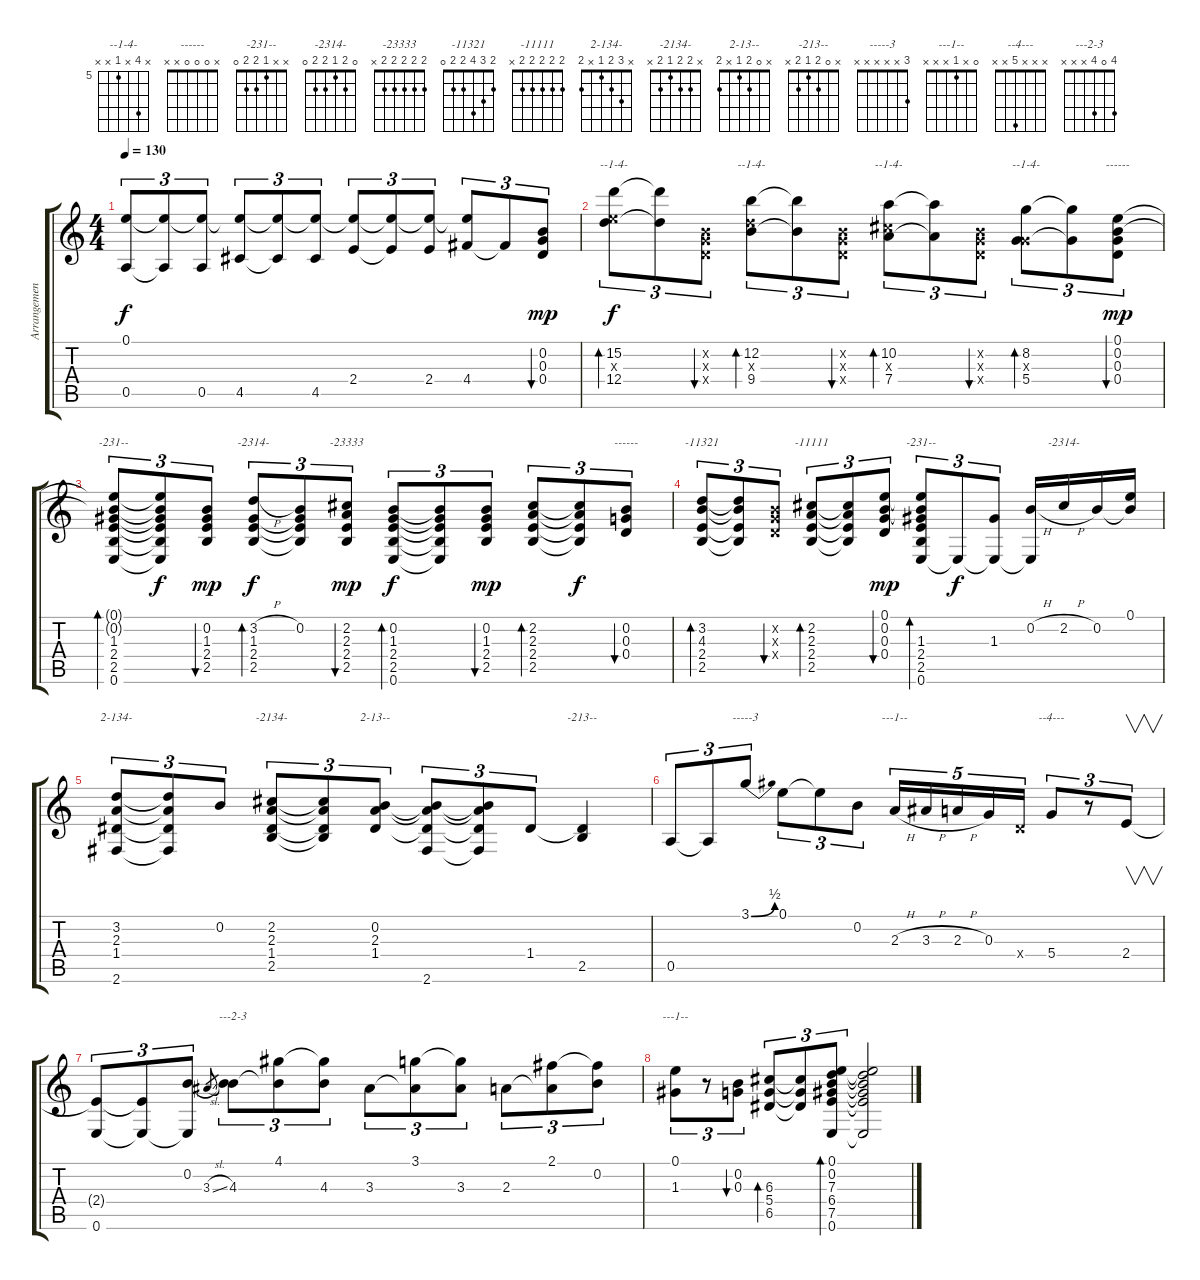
\track ("Arrangement guitare février 2002" "Arrangemen") {instrument acousticguitarnylon}
\staff {score tabs}
\tuning (E4 B3 G3 D3 A2 E2) {hide}
\chord ("--1-4-" x 15 x 12 x x) {firstfret 12}
\chord ("--1-4-" x 12 x 9 x x) {firstfret 9}
\chord ("--1-4-" x 10 x 7 x x) {firstfret 7}
\chord ("--1-4-" x 8 x 5 x x) {firstfret 5}
\chord ("------" 0 0 0 0 0 0)
\chord ("-231--" 0 0 1 2 2 0)
\chord ("-2314-" 0 3 1 2 2 0)
\chord ("-23333" 2 2 2 2 2 x)
\chord ("------" x 0 0 0 x x)
\chord ("-11321" 2 3 4 2 2 0)
\chord ("-11111" 2 2 2 2 2 x)
\chord ("-231--" x x 1 2 2 0)
\chord ("-2314-" 0 2 1 2 2 0)
\chord ("2-134-" x 3 2 1 x 2)
\chord ("-2134-" x 2 2 1 2 x)
\chord ("2-13--" x 0 2 1 x 2)
\chord ("-213--" x 0 2 1 2 x)
\chord ("-----3" 3 x x x x x)
\chord ("---1--" x x 2 x x x)
\chord ("--4---" x x x 5 x x)
\chord ("---2-3" 4 0 4 x x x)
\chord ("---1--" 0 x 1 x x x)
\ts (4 4)
\tempo 130
\clef g2
\ks c
(0.1{t} 0.5).8{tu (3 2) dy f} (0.1{t} 0.5{t}).8{tu (3 2)} (0.1{t} 0.5).8{tu (3 2)} (0.1{t} 4.5).8{tu (3 2)} (0.1{t} 4.5{t}).8{tu (3 2)} (0.1{t} 4.5).8{tu (3 2)} (0.1{t} 2.4).8{tu (3 2)} (0.1{t} 2.4{t}).8{tu (3 2)} (0.1{t} 2.4).8{tu (3 2)} (0.1{t} 4.4).8{tu (3 2)} 4.4{t}.8{tu (3 2)} (0.2 0.3 0.4).8{tu (3 2) bu 30 dy mp} |
(15.2 9.3{x} 12.4).8{tu (3 2) bd 30 ch "--1-4-" dy f} (15.2{t} 12.4{t}).8{tu (3 2)} (0.2{x} 0.3{x} 0.4{x}).8{tu (3 2) bu 30} (12.2 7.3{x} 9.4).8{tu (3 2) bd 30 ch "--1-4-"} (12.2{t} 9.4{t}).8{tu (3 2)} (0.2{x} 0.3{x} 0.4{x}).8{tu (3 2) bu 30} (10.2 6.3{x} 7.4).8{tu (3 2) bd 30 ch "--1-4-"} (10.2{t} 7.4{t}).8{tu (3 2)} (0.2{x} 0.3{x} 0.4{x}).8{tu (3 2) bu 30} (8.2 0.3{x} 5.4).8{tu (3 2) bd 30 ch "--1-4-"} (8.2{t} 5.4{t}).8{tu (3 2)} (0.1 0.2 0.3 0.4).8{tu (3 2) bu 30 ch "------" dy mp} |
(0.1{t} 0.2{t} 1.3 2.4 2.5 0.6).8{tu (3 2) bd 30 ch "-231--"} (0.1{t} 0.2{t} 1.3{t} 2.4{t} 2.5{t} 0.6{t}).8{tu (3 2) dy f} (0.2 1.3 2.4 2.5).8{tu (3 2) bu 30 dy mp} (3.2{h} 1.3 2.4 2.5).8{tu (3 2) bd 30 ch "-2314-" dy f} (0.2 1.3{t} 2.4{t} 2.5{t}).8{tu (3 2)} (2.2 2.3 2.4 2.5).8{tu (3 2) bu 30 ch "-23333" dy mp} (0.2 1.3 2.4 2.5 0.6).8{tu (3 2) bd 30 dy f} (0.2{t} 1.3{t} 2.4{t} 2.5{t} 0.6{t}).8{tu (3 2)} (0.2 1.3 2.4 2.5).8{tu (3 2) bu 30 dy mp} (2.2 2.3 2.4 2.5).8{tu (3 2) bd 30} (2.2{t} 2.3{t} 2.4{t} 2.5{t}).8{tu (3 2) dy f} (0.2 0.3 0.4).8{tu (3 2) bu 30 ch "------"} |
(3.2 4.3 2.4 2.5).8{tu (3 2) bd 30 ch "-11321"} (3.2{t} 4.3{t} 2.4{t} 2.5{t}).8{tu (3 2)} (0.2{x} 0.3{x} 0.4{x}).8{tu (3 2) bu 30} (2.2 2.3 2.4 2.5).8{tu (3 2) bd 30 ch "-11111"} (2.2{t} 2.3{t} 2.4{t} 2.5{t}).8{tu (3 2)} (0.1 0.2 0.3 0.4).8{tu (3 2) bu 30 dy mp} (0.1{t} 0.2{t} 1.3 2.4 2.5 0.6).8{tu (3 2) bd 30 ch "-231--"} 0.6{t}.8{tu (3 2) dy f} (1.3 0.6{t}).8{tu (3 2)} (0.2{h} 0.6{t}).16 2.2{h}.16{ch "-2314-"} 0.2.16 (0.1 0.2{t}).16 |
(3.2 2.3 1.4 2.6).8{tu (3 2) ch "2-134-"} (3.2{t} 2.3{t} 1.4{t} 2.6{t}).8{tu (3 2)} 0.2.8{tu (3 2)} (2.2 2.3 1.4 2.5).8{tu (3 2) ch "-2134-"} (2.2{t} 2.3{t} 1.4{t} 2.5{t}).8{tu (3 2)} (0.2 2.3 1.4).8{tu (3 2) ch "2-13--"} (0.2{t} 2.3{t} 1.4{t} 2.6).8{tu (3 2)} (0.2{t} 2.3{t} 1.4{t} 2.6{t}).8{tu (3 2)} 1.4.8{tu (3 2)} (1.4{t} 2.5).4{ch "-213--"} |
0.5.8{tu (3 2)} 0.5{t}.8{tu (3 2)} 3.1{be (bend 0 0 60 2)}.8{tu (3 2) ch "-----3"} 0.1.8{tu (3 2)} 0.1{t}.8{tu (3 2)} 0.2.8{tu (3 2)} 2.3{h}.16{tu (5 4) ch "---1--"} 3.3{h}.16{tu (5 4)} 2.3{h}.16{tu (5 4)} 0.3.16{tu (5 4)} 0.4{x}.16{tu (5 4)} 5.4.8{tu (3 2) ch "--4---"} r.8{tu (3 2)} 2.4.8{v tu (3 2)} |
(2.4{t} 0.6).8{tu (3 2)} (2.4{t} 0.6{t}).8{tu (3 2)} (0.2 0.6{t}).8{tu (3 2)} 3.3{sl}.8{gr} (0.2{t} 4.3).8{tu (3 2) ch "---2-3"} (4.1 4.3{t}).8{tu (3 2)} (4.1{t} 4.3).8{tu (3 2)} 3.3.8{tu (3 2)} (3.1 3.3{t}).8{tu (3 2)} (3.1{t} 3.3).8{tu (3 2)} 2.3.8{tu (3 2)} (2.1 2.3{t}).8{tu (3 2)} (2.1{t} 0.2).8{tu (3 2)} |
(0.1 1.3).8{tu (3 2) ch "---1--"} r.8{tu (3 2)} (0.2 0.3).8{tu (3 2) bu 30} (6.3 5.4 6.5).8{tu (3 2) bd 30} (6.3{t} 5.4{t} 6.5{t}).8{tu (3 2)} (0.1 0.2 7.3 6.4 7.5 0.6).8{tu (3 2) bd 30} (0.1{t} 0.2{t} 7.3{t} 6.4{t} 7.5{t} 0.6{t}).2
